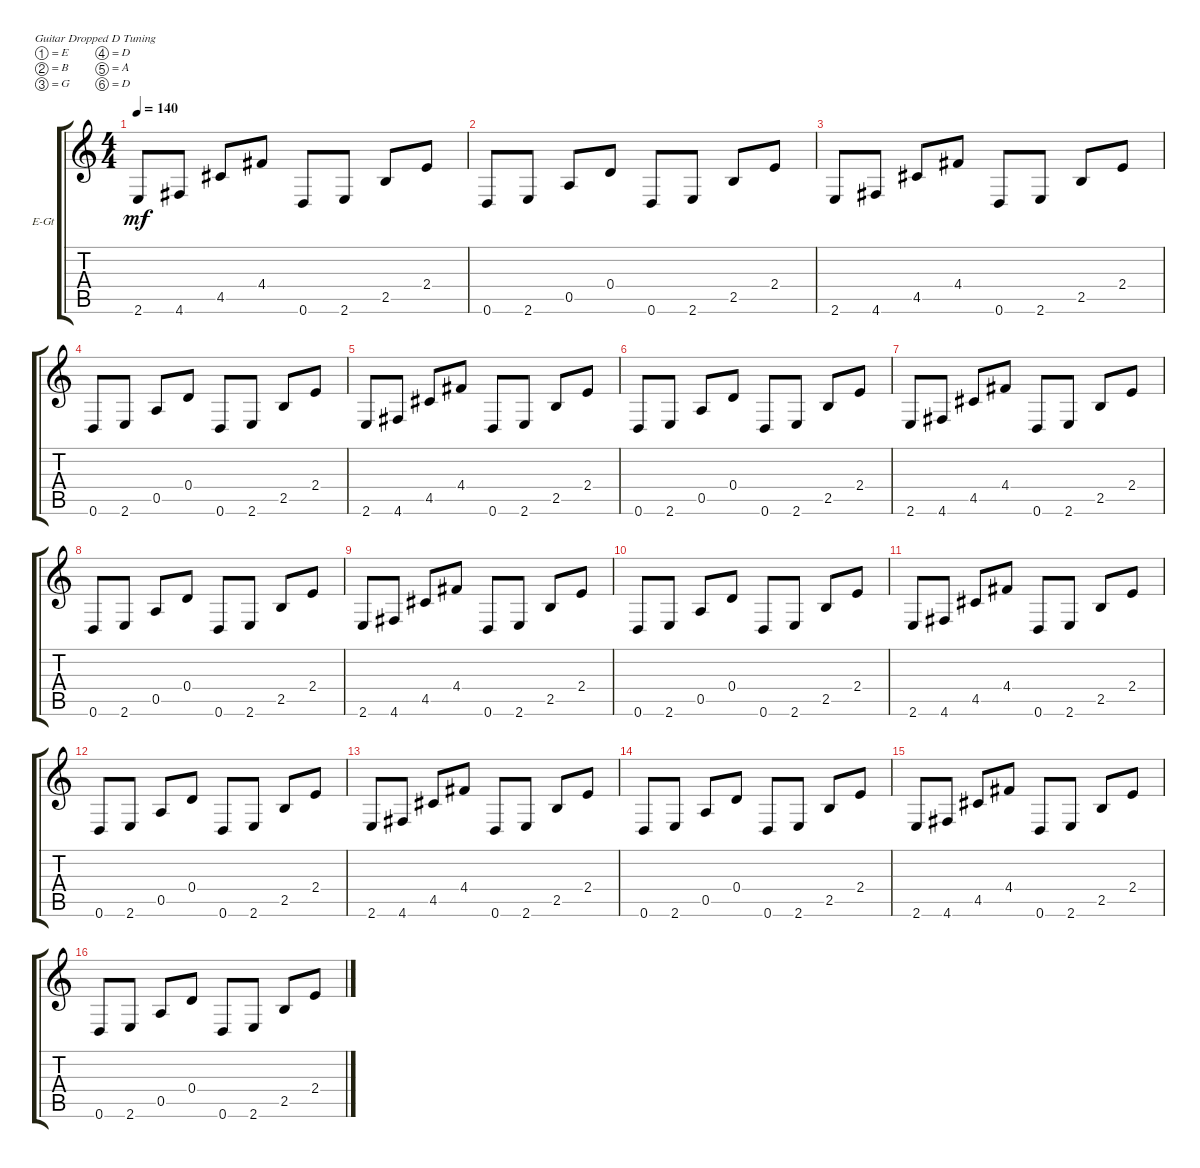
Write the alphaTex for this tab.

\bracketExtendMode groupsimilarinstruments
\firstSystemTrackNameOrientation horizontal
\otherSystemsTrackNameOrientation horizontal
\track ("Effect (2)" "E-Gt") {instrument electricguitarclean}
\staff {score tabs}
\tuning (E4 B3 G3 D3 A2 D2)
\ts (4 4)
\tempo 140
\clef g2
\scale
0.333333
\ks c
2.6.8{dy mf} 4.6.8 4.5.8 4.4.8 0.6.8 2.6.8 2.5.8 2.4.8 |
\scale
0.333333 0.6.8 2.6.8 0.5.8 0.4.8 0.6.8 2.6.8 2.5.8 2.4.8 |
\scale
0.333333 2.6.8 4.6.8 4.5.8 4.4.8 0.6.8 2.6.8 2.5.8 2.4.8 |
\scale
0.333333 0.6.8 2.6.8 0.5.8 0.4.8 0.6.8 2.6.8 2.5.8 2.4.8 |
\scale
0.333333 2.6.8 4.6.8 4.5.8 4.4.8 0.6.8 2.6.8 2.5.8 2.4.8 |
\scale
0.333333 0.6.8 2.6.8 0.5.8 0.4.8 0.6.8 2.6.8 2.5.8 2.4.8 |
\scale
0.333333 2.6.8 4.6.8 4.5.8 4.4.8 0.6.8 2.6.8 2.5.8 2.4.8 |
\scale
0.333333 0.6.8 2.6.8 0.5.8 0.4.8 0.6.8 2.6.8 2.5.8 2.4.8 |
\scale
0.333333 2.6.8 4.6.8 4.5.8 4.4.8 0.6.8 2.6.8 2.5.8 2.4.8 |
\scale
0.333333 0.6.8 2.6.8 0.5.8 0.4.8 0.6.8 2.6.8 2.5.8 2.4.8 |
\scale
0.333333 2.6.8 4.6.8 4.5.8 4.4.8 0.6.8 2.6.8 2.5.8 2.4.8 |
\scale
0.333333 0.6.8 2.6.8 0.5.8 0.4.8 0.6.8 2.6.8 2.5.8 2.4.8 |
\scale
0.333333 2.6.8 4.6.8 4.5.8 4.4.8 0.6.8 2.6.8 2.5.8 2.4.8 |
\scale
0.333333 0.6.8 2.6.8 0.5.8 0.4.8 0.6.8 2.6.8 2.5.8 2.4.8 |
\scale
0.333333 2.6.8 4.6.8 4.5.8 4.4.8 0.6.8 2.6.8 2.5.8 2.4.8 |
\scale
0.333333 0.6.8 2.6.8 0.5.8 0.4.8 0.6.8 2.6.8 2.5.8 2.4.8
